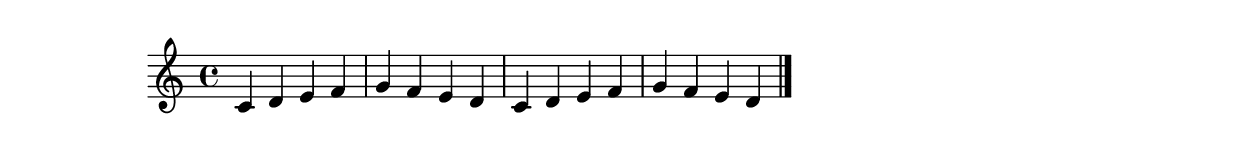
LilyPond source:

%% Do not edit this file; it is auto-generated from input/new
%% This file is in the public domain.
\version "2.13.0"
\header {
  lsrtags = "staff-notation"
  texidoc = "
'Tick' bar lines are often used in music where the bar line is used
only for coordination and is not meant to imply any rhythmic stress.
"
  doctitle = "Tick bar lines"
} % begin verbatim

\relative c' {
  \set Score.defaultBarType = #"'"
  c4 d e f
  g4 f e d
  c4 d e f
  g4 f e d
  \bar "|."
}
